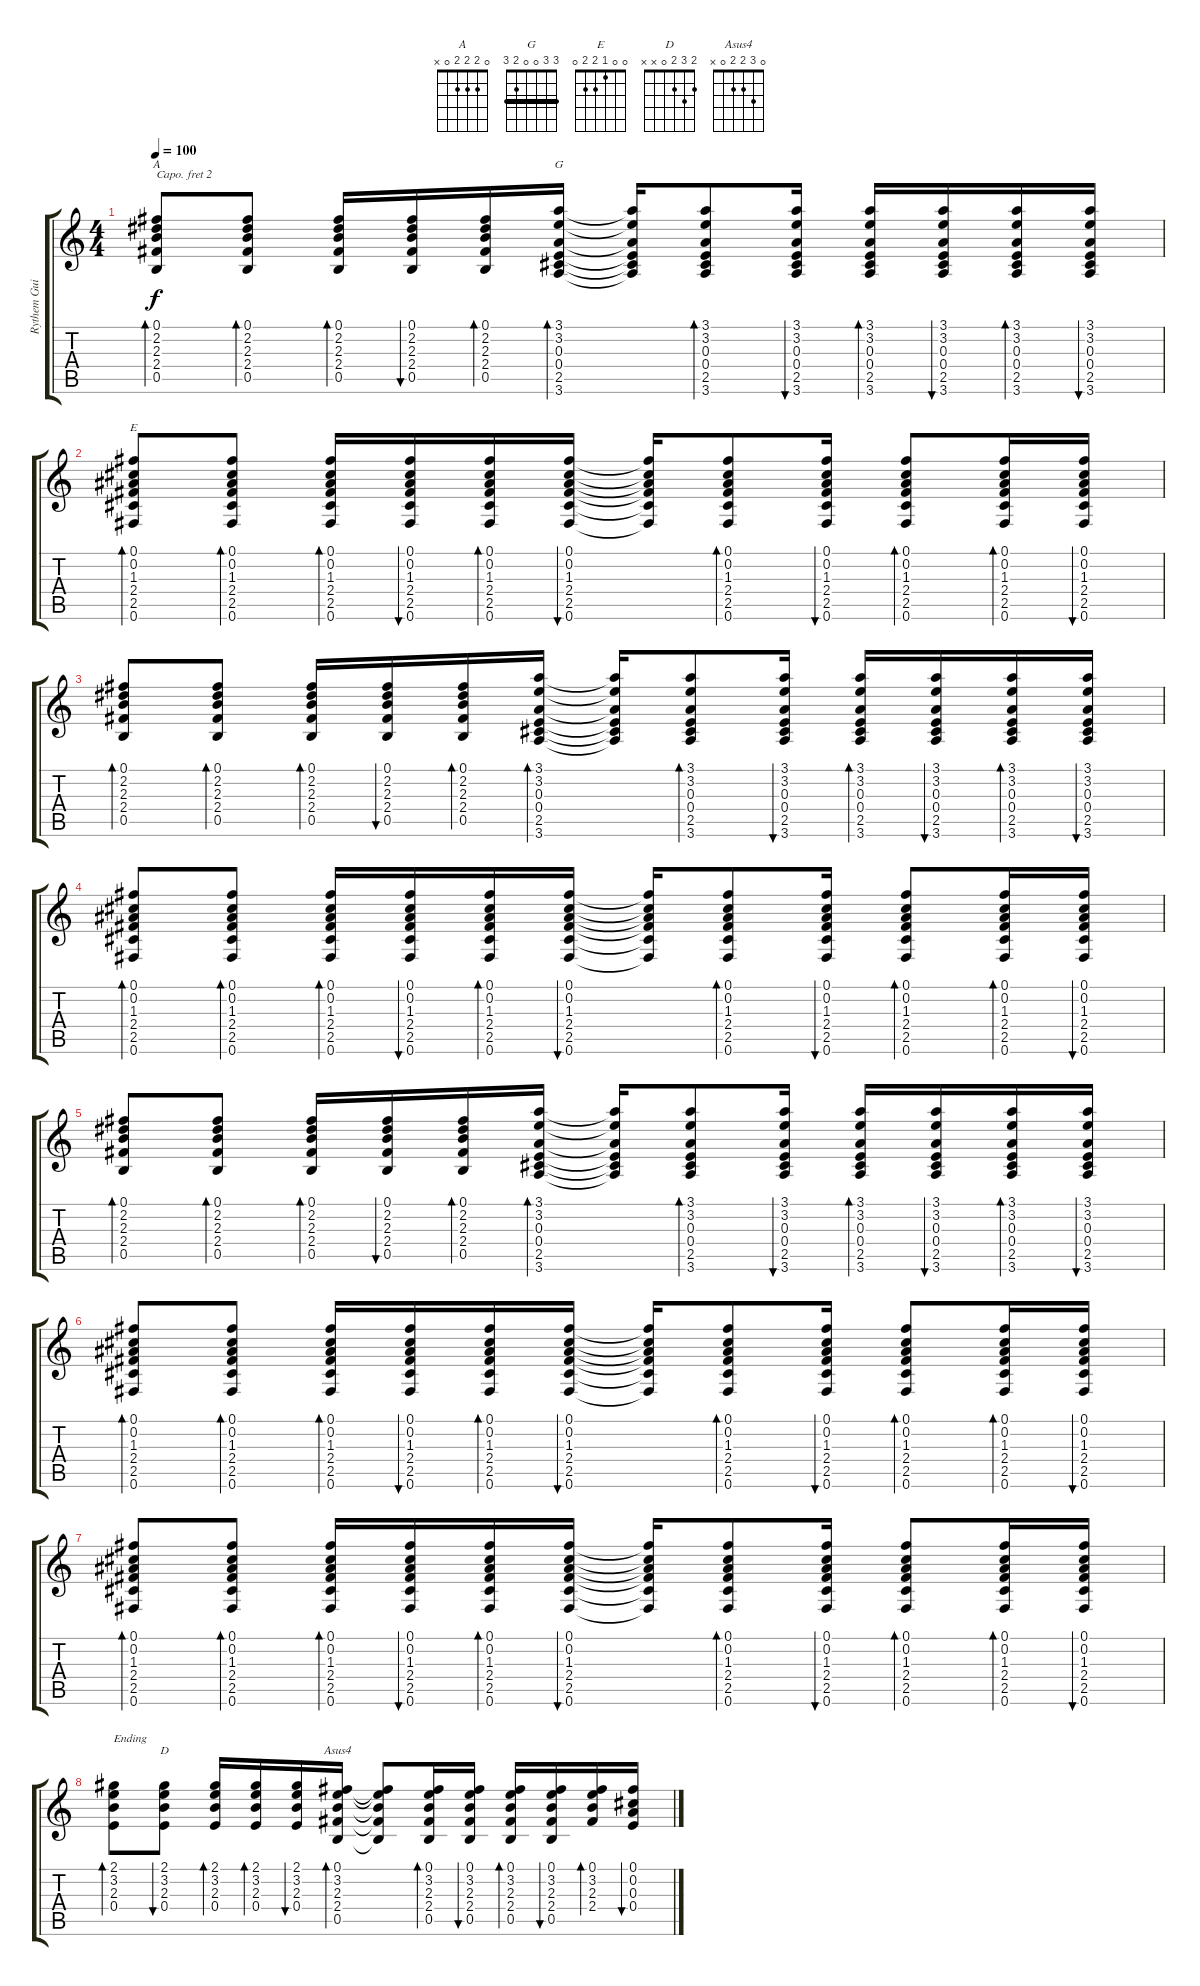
\track ("Rythem Guitar(BoneHead)" "Rythem Gui") {instrument acousticguitarsteel}
\staff {score tabs}
\capo 2
\tuning (E4 B3 G3 D3 A2 E2) {hide}
\chord ("A" 0 2 2 2 0 x)
\chord ("G" 3 3 0 0 2 3) {barre 3}
\chord ("E" 0 0 1 2 2 0)
\chord ("D" 2 3 2 0 x x)
\chord ("Asus4" 0 3 2 2 0 x)
\ts (4 4)
\tempo 100
\clef g2
\ks c
(0.1 2.2 2.3 2.4 0.5).8{bd 60 ch "A" dy f} (0.1 2.2 2.3 2.4 0.5).8{bd 60} (0.1 2.2 2.3 2.4 0.5).16{bd 60} (0.1 2.2 2.3 2.4 0.5).16{bu 60} (0.1 2.2 2.3 2.4 0.5).16{bd 60} (3.1 3.2 0.3 0.4 2.5 3.6).16{bd 60 ch "G"} (3.1{t} 3.2{t} 0.3{t} 0.4{t} 2.5{t} 3.6{t}).16 (3.1 3.2 0.3 0.4 2.5 3.6).8{bd 60} (3.1 3.2 0.3 0.4 2.5 3.6).16{bu 60} (3.1 3.2 0.3 0.4 2.5 3.6).16{bd 60} (3.1 3.2 0.3 0.4 2.5 3.6).16{bu 60} (3.1 3.2 0.3 0.4 2.5 3.6).16{bd 60} (3.1 3.2 0.3 0.4 2.5 3.6).16{bu 60} |
(0.1 0.2 1.3 2.4 2.5 0.6).8{bd 60 ch "E"} (0.1 0.2 1.3 2.4 2.5 0.6).8{bd 60} (0.1 0.2 1.3 2.4 2.5 0.6).16{bd 60} (0.1 0.2 1.3 2.4 2.5 0.6).16{bu 60} (0.1 0.2 1.3 2.4 2.5 0.6).16{bd 60} (0.1 0.2 1.3 2.4 2.5 0.6).16{bu 60} (0.1{t} 0.2{t} 1.3{t} 2.4{t} 2.5{t} 0.6{t}).16 (0.1 0.2 1.3 2.4 2.5 0.6).8{bd 60} (0.1 0.2 1.3 2.4 2.5 0.6).16{bu 60} (0.1 0.2 1.3 2.4 2.5 0.6).8{bd 60} (0.1 0.2 1.3 2.4 2.5 0.6).16{bd 60} (0.1 0.2 1.3 2.4 2.5 0.6).16{bu 60} |
(0.1 2.2 2.3 2.4 0.5).8{bd 60} (0.1 2.2 2.3 2.4 0.5).8{bd 60} (0.1 2.2 2.3 2.4 0.5).16{bd 60} (0.1 2.2 2.3 2.4 0.5).16{bu 60} (0.1 2.2 2.3 2.4 0.5).16{bd 60} (3.1 3.2 0.3 0.4 2.5 3.6).16{bd 60} (3.1{t} 3.2{t} 0.3{t} 0.4{t} 2.5{t} 3.6{t}).16 (3.1 3.2 0.3 0.4 2.5 3.6).8{bd 60} (3.1 3.2 0.3 0.4 2.5 3.6).16{bu 60} (3.1 3.2 0.3 0.4 2.5 3.6).16{bd 60} (3.1 3.2 0.3 0.4 2.5 3.6).16{bu 60} (3.1 3.2 0.3 0.4 2.5 3.6).16{bd 60} (3.1 3.2 0.3 0.4 2.5 3.6).16{bu 60} |
(0.1 0.2 1.3 2.4 2.5 0.6).8{bd 60} (0.1 0.2 1.3 2.4 2.5 0.6).8{bd 60} (0.1 0.2 1.3 2.4 2.5 0.6).16{bd 60} (0.1 0.2 1.3 2.4 2.5 0.6).16{bu 60} (0.1 0.2 1.3 2.4 2.5 0.6).16{bd 60} (0.1 0.2 1.3 2.4 2.5 0.6).16{bu 60} (0.1{t} 0.2{t} 1.3{t} 2.4{t} 2.5{t} 0.6{t}).16 (0.1 0.2 1.3 2.4 2.5 0.6).8{bd 60} (0.1 0.2 1.3 2.4 2.5 0.6).16{bu 60} (0.1 0.2 1.3 2.4 2.5 0.6).8{bd 60} (0.1 0.2 1.3 2.4 2.5 0.6).16{bd 60} (0.1 0.2 1.3 2.4 2.5 0.6).16{bu 60} |
(0.1 2.2 2.3 2.4 0.5).8{bd 60} (0.1 2.2 2.3 2.4 0.5).8{bd 60} (0.1 2.2 2.3 2.4 0.5).16{bd 60} (0.1 2.2 2.3 2.4 0.5).16{bu 60} (0.1 2.2 2.3 2.4 0.5).16{bd 60} (3.1 3.2 0.3 0.4 2.5 3.6).16{bd 60} (3.1{t} 3.2{t} 0.3{t} 0.4{t} 2.5{t} 3.6{t}).16 (3.1 3.2 0.3 0.4 2.5 3.6).8{bd 60} (3.1 3.2 0.3 0.4 2.5 3.6).16{bu 60} (3.1 3.2 0.3 0.4 2.5 3.6).16{bd 60} (3.1 3.2 0.3 0.4 2.5 3.6).16{bu 60} (3.1 3.2 0.3 0.4 2.5 3.6).16{bd 60} (3.1 3.2 0.3 0.4 2.5 3.6).16{bu 60} |
(0.1 0.2 1.3 2.4 2.5 0.6).8{bd 60} (0.1 0.2 1.3 2.4 2.5 0.6).8{bd 60} (0.1 0.2 1.3 2.4 2.5 0.6).16{bd 60} (0.1 0.2 1.3 2.4 2.5 0.6).16{bu 60} (0.1 0.2 1.3 2.4 2.5 0.6).16{bd 60} (0.1 0.2 1.3 2.4 2.5 0.6).16{bu 60} (0.1{t} 0.2{t} 1.3{t} 2.4{t} 2.5{t} 0.6{t}).16 (0.1 0.2 1.3 2.4 2.5 0.6).8{bd 60} (0.1 0.2 1.3 2.4 2.5 0.6).16{bu 60} (0.1 0.2 1.3 2.4 2.5 0.6).8{bd 60} (0.1 0.2 1.3 2.4 2.5 0.6).16{bd 60} (0.1 0.2 1.3 2.4 2.5 0.6).16{bu 60} |
(0.1 0.2 1.3 2.4 2.5 0.6).8{bd 60} (0.1 0.2 1.3 2.4 2.5 0.6).8{bd 60} (0.1 0.2 1.3 2.4 2.5 0.6).16{bd 60} (0.1 0.2 1.3 2.4 2.5 0.6).16{bu 60} (0.1 0.2 1.3 2.4 2.5 0.6).16{bd 60} (0.1 0.2 1.3 2.4 2.5 0.6).16{bu 60} (0.1{t} 0.2{t} 1.3{t} 2.4{t} 2.5{t} 0.6{t}).16 (0.1 0.2 1.3 2.4 2.5 0.6).8{bd 60} (0.1 0.2 1.3 2.4 2.5 0.6).16{bu 60} (0.1 0.2 1.3 2.4 2.5 0.6).8{bd 60} (0.1 0.2 1.3 2.4 2.5 0.6).16{bd 60} (0.1 0.2 1.3 2.4 2.5 0.6).16{bu 60} |
(2.1 3.2 2.3 0.4).8{bd 60 txt "Ending"} (2.1 3.2 2.3 0.4).8{bu 60 ch "D"} (2.1 3.2 2.3 0.4).16{bd 60} (2.1 3.2 2.3 0.4).16{bd 60} (2.1 3.2 2.3 0.4).16{bu 60} (0.1 3.2 2.3 2.4 0.5).16{bd 60 ch "Asus4"} (0.1{t} 3.2{t} 2.3{t} 2.4{t} 0.5{t}).8 (0.1 3.2 2.3 2.4 0.5).16{bd 60} (0.1 3.2 2.3 2.4 0.5).16{bu 60} (0.1 3.2 2.3 2.4 0.5).16{bd 60} (0.1 3.2 2.3 2.4 0.5).16{bu 60} (0.1 3.2 2.3 2.4).16{bd 60} (0.1 0.2 0.3 0.4).16{bu 60}
